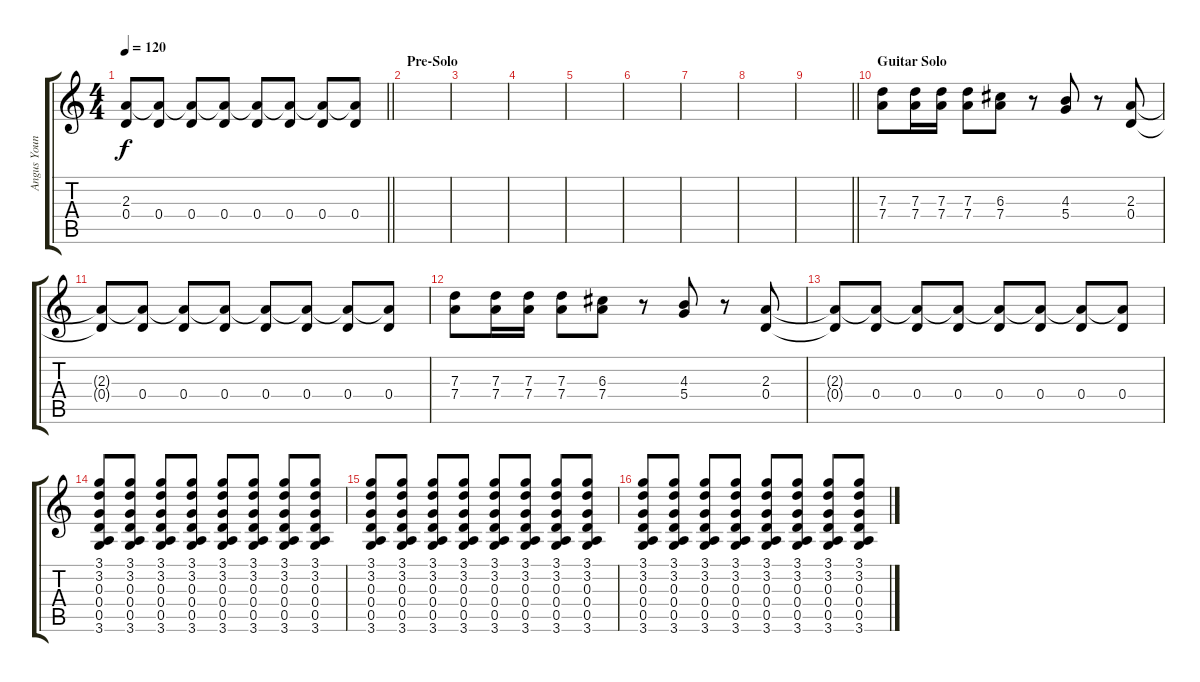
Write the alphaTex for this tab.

\track ("Angus Young 1" "Angus Youn") {instrument overdrivenguitar}
\staff {score tabs}
\tuning (E4 B3 G3 D3 A2 E2) {hide}
\ts (4 4)
\tempo 120
\clef g2
\barLineRight lightlight
\ks c
(2.3{t} 0.4{t}).8{dy f} (2.3{t} 0.4).8 (2.3{t} 0.4).8 (2.3{t} 0.4).8 (2.3{t} 0.4).8 (2.3{t} 0.4).8 (2.3{t} 0.4).8 (2.3{t} 0.4).8 |
\section ("" "Pre-Solo")
|
|
|
|
|
|
|
\barLineRight lightlight
|
\section ("" "Guitar Solo")
(7.3 7.4).8 (7.3 7.4).16 (7.3 7.4).16 (7.3 7.4).8 (6.3 7.4).8 r.8 (4.3 5.4).8 r.8 (2.3 0.4).8 |
(2.3{t} 0.4{t}).8 (2.3{t} 0.4).8 (2.3{t} 0.4).8 (2.3{t} 0.4).8 (2.3{t} 0.4).8 (2.3{t} 0.4).8 (2.3{t} 0.4).8 (2.3{t} 0.4).8 |
(7.3 7.4).8 (7.3 7.4).16 (7.3 7.4).16 (7.3 7.4).8 (6.3 7.4).8 r.8 (4.3 5.4).8 r.8 (2.3 0.4).8 |
(2.3{t} 0.4{t}).8 (2.3{t} 0.4).8 (2.3{t} 0.4).8 (2.3{t} 0.4).8 (2.3{t} 0.4).8 (2.3{t} 0.4).8 (2.3{t} 0.4).8 (2.3{t} 0.4).8 |
(3.1 3.2 0.3 0.4 0.5 3.6).8 (3.1 3.2 0.3 0.4 0.5 3.6).8 (3.1 3.2 0.3 0.4 0.5 3.6).8 (3.1 3.2 0.3 0.4 0.5 3.6).8 (3.1 3.2 0.3 0.4 0.5 3.6).8 (3.1 3.2 0.3 0.4 0.5 3.6).8 (3.1 3.2 0.3 0.4 0.5 3.6).8 (3.1 3.2 0.3 0.4 0.5 3.6).8 |
(3.1 3.2 0.3 0.4 0.5 3.6).8 (3.1 3.2 0.3 0.4 0.5 3.6).8 (3.1 3.2 0.3 0.4 0.5 3.6).8 (3.1 3.2 0.3 0.4 0.5 3.6).8 (3.1 3.2 0.3 0.4 0.5 3.6).8 (3.1 3.2 0.3 0.4 0.5 3.6).8 (3.1 3.2 0.3 0.4 0.5 3.6).8 (3.1 3.2 0.3 0.4 0.5 3.6).8 |
(3.1 3.2 0.3 0.4 0.5 3.6).8 (3.1 3.2 0.3 0.4 0.5 3.6).8 (3.1 3.2 0.3 0.4 0.5 3.6).8 (3.1 3.2 0.3 0.4 0.5 3.6).8 (3.1 3.2 0.3 0.4 0.5 3.6).8 (3.1 3.2 0.3 0.4 0.5 3.6).8 (3.1 3.2 0.3 0.4 0.5 3.6).8 (3.1 3.2 0.3 0.4 0.5 3.6).8
